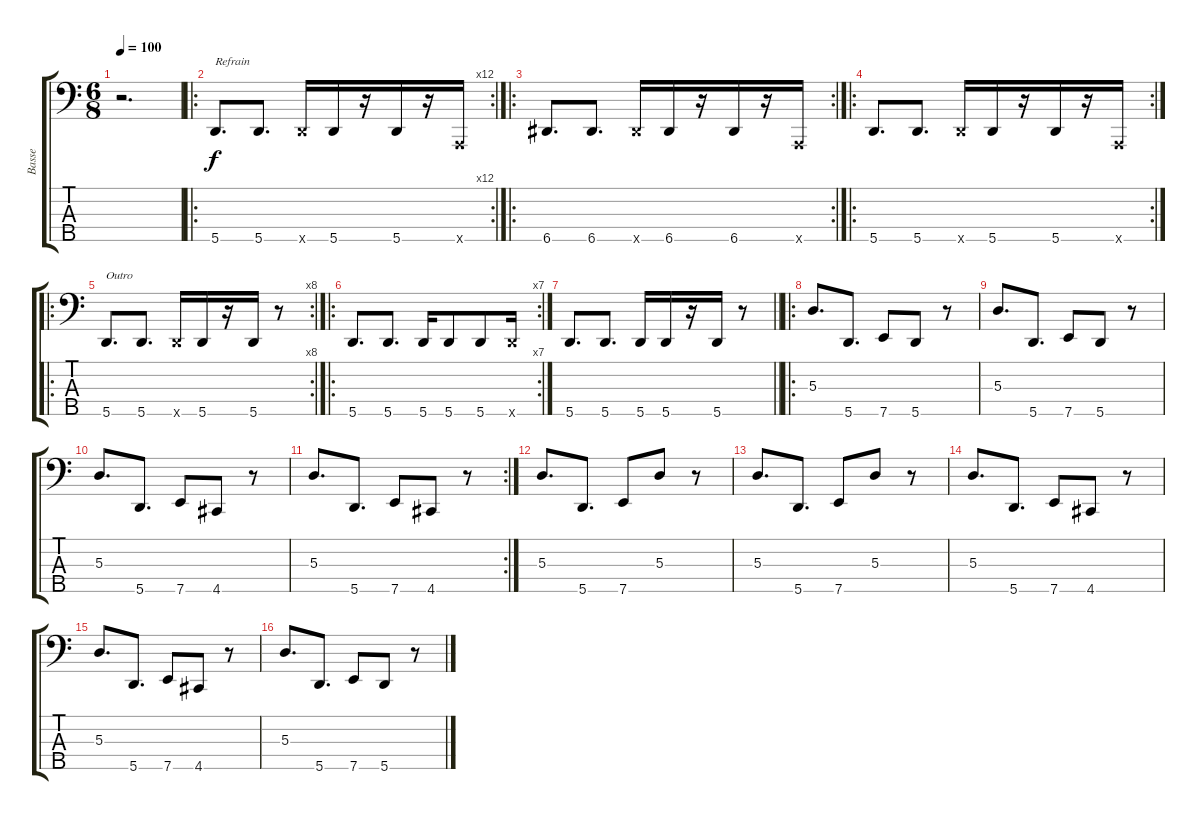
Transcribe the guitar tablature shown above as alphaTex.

\track ("Basse" "Basse") {instrument electricbassfinger}
\staff {score tabs}
\tuning (G2 D2 A1 E1 A0) {hide}
\ts (6 8)
\tempo 100
\clef f4
\ks c
r.2{d dy f} |
\ro
\rc 12
5.5.8{d txt "Refrain"} 5.5.8{d} 5.5{x}.16 5.5.16 r.16 5.5.16 r.16 0.5{x}.16 |
\ro
\rc 2
6.5.8{d} 6.5.8{d} 6.5{x}.16 6.5.16 r.16 6.5.16 r.16 0.5{x}.16 |
\ro
\rc 2
5.5.8{d} 5.5.8{d} 5.5{x}.16 5.5.16 r.16 5.5.16 r.16 0.5{x}.16 |
\ro
\rc 8
5.5.8{d txt "Outro"} 5.5.8{d} 5.5{x}.16 5.5.16 r.16 5.5.16 r.8 |
\ro
\rc 7
5.5.8{d} 5.5.8{d} 5.5.16 5.5.8 5.5.8 5.5{x}.16 |
\barLineRight lightlight
5.5.8{d} 5.5.8{d} 5.5.16 5.5.16 r.16 5.5.16 r.8 |
\ro
5.3.8{d} 5.5.8{d} 7.5.8 5.5.8 r.8 |
5.3.8{d} 5.5.8{d} 7.5.8 5.5.8 r.8 |
5.3.8{d} 5.5.8{d} 7.5.8 4.5.8 r.8 |
\rc 2
5.3.8{d} 5.5.8{d} 7.5.8 4.5.8 r.8 |
5.3.8{d} 5.5.8{d} 7.5.8 5.3.8 r.8 |
5.3.8{d} 5.5.8{d} 7.5.8 5.3.8 r.8 |
5.3.8{d} 5.5.8{d} 7.5.8 4.5.8 r.8 |
5.3.8{d} 5.5.8{d} 7.5.8 4.5.8 r.8 |
5.3.8{d} 5.5.8{d} 7.5.8 5.5.8 r.8
